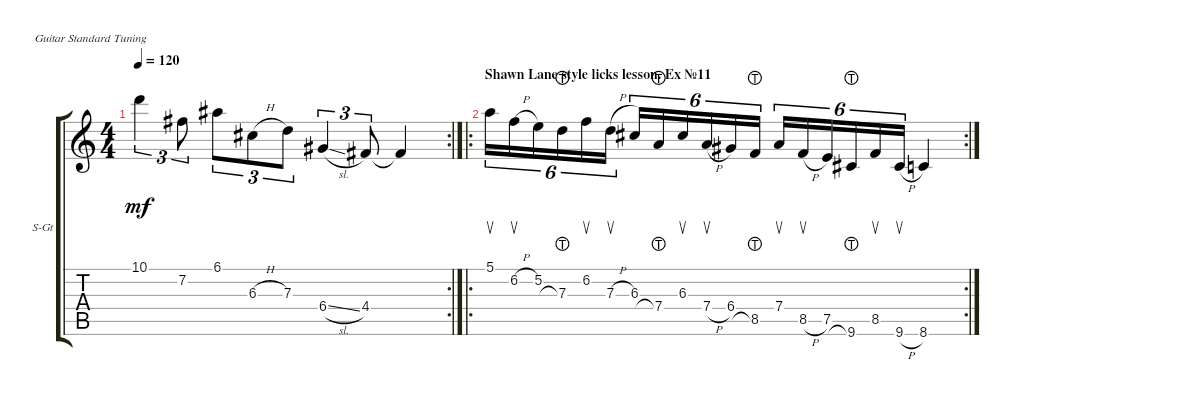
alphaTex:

\defaultSystemsLayout 4
\bracketExtendMode groupsimilarinstruments
\firstSystemTrackNameOrientation horizontal
\otherSystemsTrackNameOrientation horizontal
\track ("Steel Guitar" "S-Gt") {instrument acousticguitarsteel}
\staff {score tabs}
\tuning (E4 B3 G3 D3 A2 E2)
\rc 2
\ts (4 4)
\tempo 120
\clef g2
\ks c
10.1{t}.4{tu (3 2) dy mf} 7.2.8{tu (3 2)} 6.1.8{tu (3 2)} 6.3{h}.8{tu (3 2)} 7.3.8{tu (3 2)} 6.4{sl}.4{tu (3 2)} 4.4.8{tu (3 2)} 4.4{t}.4 |
\ro
\rc 2
\section ("" "Shawn Lane style licks lesson. Ex №11")
5.1.16{su tu (6 4)} 6.2{h}.16{su tu (6 4)} 5.2.16{tu (6 4)} 7.3{lht}.16{tu (6 4)} 6.2.16{su tu (6 4)} 7.3{h}.16{su tu (6 4)} 6.3.16{tu (6 4)} 7.4{lht}.16{tu (6 4)} 6.3.16{su tu (6 4)} 7.4{h}.16{su tu (6 4)} 6.4.16{tu (6 4)} 8.5{lht}.16{tu (6 4)} 7.4.16{su tu (6 4)} 8.5{h}.16{su tu (6 4)} 7.5.16{tu (6 4)} 9.6{lht}.16{tu (6 4)} 8.5.16{su tu (6 4)} 9.6{h}.16{su tu (6 4)} 8.6.4
